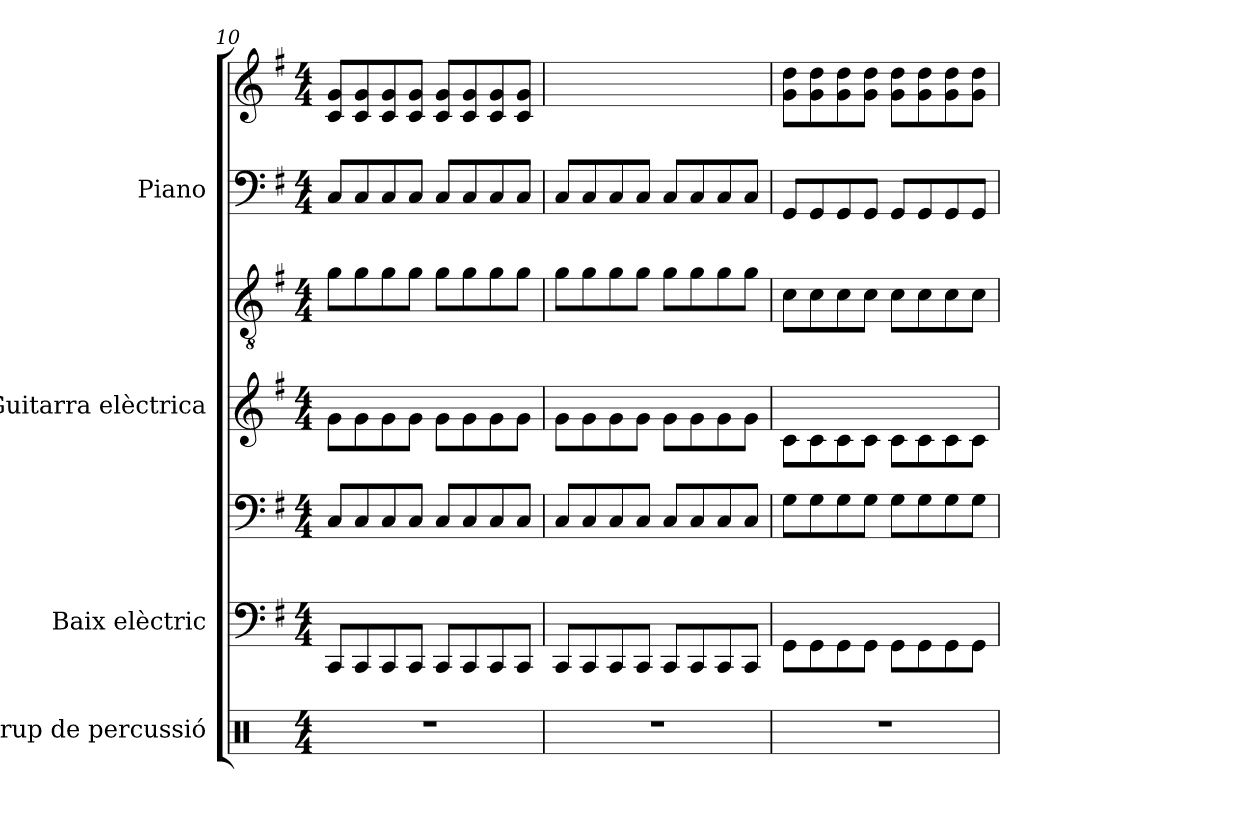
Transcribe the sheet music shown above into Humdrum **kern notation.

**kern	**kern	**kern	**kern	**kern	**kern	**kern
*part4	*part3	*part3	*part2	*part2	*part1	*part1
*staff7	*staff6	*staff5	*staff4	*staff3	*staff2	*staff1
*I"Grup de percussió	*I"Baix elèctric	*	*I"Guitarra elèctrica	*	*I"Piano	*
*	*I'B. El.	*	*I'Guit. El.	*	*I'Pno.	*
*clefX	*	*clefF4	*	*clefGv2	*clefF4	*clefG2
*	*ITrd7c12	*ITrd7c12	*	*	*	*
*k[]	*k[f#]	*k[f#]	*k[f#]	*k[f#]	*k[f#]	*k[f#]
*M4/4	*M4/4	*M4/4	*M4/4	*M4/4	*M4/4	*M4/4
=10	=10	=10	=10	=10	=10	=10
1r	8CCC/L	8CC/L	8g\L	8g\L	8C/L	8c/ 8g/L
.	8CCC/	8CC/	8g\	8g\	8C/	8c/ 8g/
.	8CCC/	8CC/	8g\	8g\	8C/	8c/ 8g/
.	8CCC/J	8CC/J	8g\J	8g\J	8C/J	8c/ 8g/J
.	8CCC/L	8CC/L	8g\L	8g\L	8C/L	8c/ 8g/L
.	8CCC/	8CC/	8g\	8g\	8C/	8c/ 8g/
.	8CCC/	8CC/	8g\	8g\	8C/	8c/ 8g/
.	8CCC/J	8CC/J	8g\J	8g\J	8C/J	8c/ 8g/J
!!LO:PB:g=z
=11	=11	=11	=11	=11	=11	=11
1r	8CCC/L	8CC/L	8g\L	8g\L	8C/L	1ryy
.	8CCC/	8CC/	8g\	8g\	8C/	.
.	8CCC/	8CC/	8g\	8g\	8C/	.
.	8CCC/J	8CC/J	8g\J	8g\J	8C/J	.
.	8CCC/L	8CC/L	8g\L	8g\L	8C/L	.
.	8CCC/	8CC/	8g\	8g\	8C/	.
.	8CCC/	8CC/	8g\	8g\	8C/	.
.	8CCC/J	8CC/J	8g\J	8g\J	8C/J	.
=12	=12	=12	=12	=12	=12	=12
1r	8GGG\L	8GG\L	8c\L	8c\L	8GG/L	8g\ 8dd\L
.	8GGG\	8GG\	8c\	8c\	8GG/	8g\ 8dd\
.	8GGG\	8GG\	8c\	8c\	8GG/	8g\ 8dd\
.	8GGG\J	8GG\J	8c\J	8c\J	8GG/J	8g\ 8dd\J
.	8GGG\L	8GG\L	8c\L	8c\L	8GG/L	8g\ 8dd\L
.	8GGG\	8GG\	8c\	8c\	8GG/	8g\ 8dd\
.	8GGG\	8GG\	8c\	8c\	8GG/	8g\ 8dd\
.	8GGG\J	8GG\J	8c\J	8c\J	8GG/J	8g\ 8dd\J
=	=	=	=	=	=	=
*-	*-	*-	*-	*-	*-	*-
